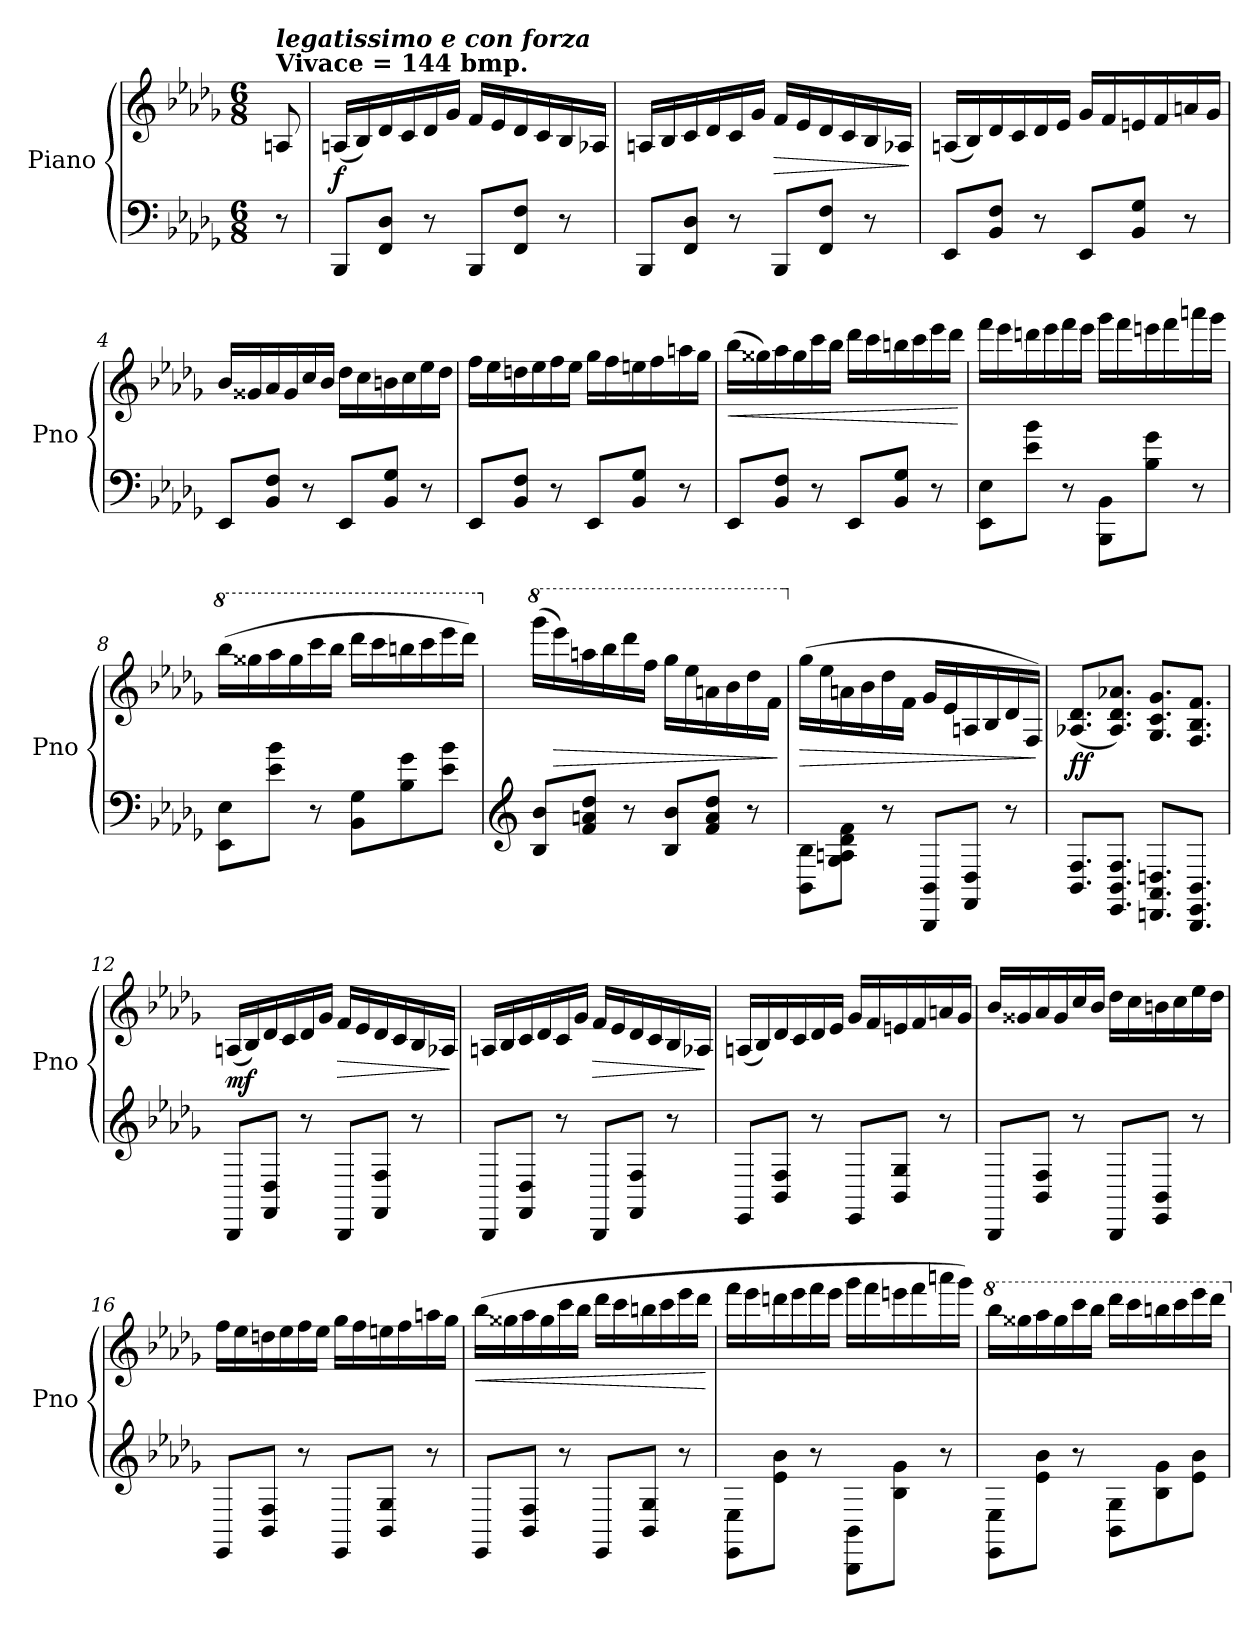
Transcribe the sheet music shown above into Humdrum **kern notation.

**kern	**kern	**dynam
*part1	*part1	*part1
*staff2	*staff1	*staff1/2
*I"Piano	*	*
*I'Pno	*	*
*clefF4	*clefG2	*
*k[b-e-a-d-g-]	*k[b-e-a-d-g-]	*
*M6/8	*M6/8	*
=	=	=
!	!LO:TX:a:B:t=Vivace = 144 bmp.	!
!	!LO:TX:a:Bi:t=legatissimo e con forza	!
8r	8An/	.
=1	=1	=1
!	!	!LO:DY:a=2
8BBB-/L	(>16An/LL	f
.	16B-/)	.
8FF/ 8D-/J	16d-/	.
.	16c/	.
8r	16d-/	.
.	16g-/JJ	.
8BBB-/L	16f/LL	.
.	16e-/	.
8FF/ 8F/J	16d-/	.
.	16c/	.
8r	16B-/	.
.	16A-X/JJ	.
=2	=2	=2
8BBB-/L	16An/LL	.
.	16B-/	.
8FF/ 8D-/J	16c/	.
.	16d-/	.
8r	16c/	.
.	16g-/JJ	.
!	!	!LO:HP:b
8BBB-/L	16f/LL	>
.	16e-/	.
8FF/ 8F/J	16d-/	.
.	16c/	.
8r	16B-/	.
.	16A-X/JJ	.
.	.	]
!!LO:LB:g=z
=3	=3	=3
8EE-/L	(>16An/LL	.
.	16B-/)	.
8BB-/ 8F/J	16d-/	.
.	16c/	.
8r	16d-/	.
.	16e-/JJ	.
8EE-/L	16g-/LL	.
.	16f/	.
8BB-/ 8G-/J	16en/	.
.	16f/	.
8r	16an/	.
.	16g-/JJ	.
=4	=4	=4
8EE-/L	16b-/LL	.
.	16g##X/	.
8BB-/ 8F/J	16a-/	.
.	16g##/	.
8r	16cc/	.
.	16b-/JJ	.
8EE-/L	16dd-\LL	.
.	16cc\	.
8BB-/ 8G-/J	16bn\	.
.	16cc\	.
8r	16ee-\	.
.	16dd-\JJ	.
=5	=5	=5
8EE-/L	16ff\LL	.
.	16ee-\	.
8BB-/ 8F/J	16ddn\	.
.	16ee-\	.
8r	16ff\	.
.	16ee-\JJ	.
8EE-/L	16gg-\LL	.
.	16ff\	.
8BB-/ 8G-/J	16een\	.
.	16ff\	.
8r	16aan\	.
.	16gg-\JJ	.
!!LO:LB:g=z
=6	=6	=6
!	!	!LO:HP:b
8EE-/L	(16bb-\LL	<
.	16gg##X\)	.
8BB-/ 8F/J	16aa-\	.
.	16gg##\	.
8r	16ccc\	.
.	16bb-\JJ	.
8EE-/L	16ddd-\LL	.
.	16ccc\	.
8BB-/ 8G-/J	16bbn\	.
.	16ccc\	.
8r	16eee-\	.
.	16ddd-\JJ	.
.	.	[
=7	=7	=7
8EE-\ 8E-\L	16fff\LL	.
.	16eee-\	.
8e-\ 8b-\J	16dddn\	.
.	16eee-\	.
8r	16fff\	.
.	16eee-\JJ	.
8BBB-\ 8BB-\L	16ggg-\LL	.
.	16fff\	.
8B-\ 8g-\J	16eeen\	.
.	16fff\	.
8r	16aaan\	.
.	16ggg-\JJ	.
!!LO:LB:g=z
=8	=8	=8
*	*8va	*
8EE-\ 8E-\L	(16bbb-\LL	.
.	16ggg##X\	.
8e-\ 8b-\J	16aaa-\	.
.	16ggg##\	.
8r	16cccc\	.
.	16bbb-\JJ	.
8BB-\ 8G-\L	16dddd-\LL	.
.	16cccc\	.
8B-\ 8g-\	16bbbn\	.
.	16cccc\	.
8e-\ 8b-\J	16eeee-\	.
.	16dddd-\JJ)	.
=9	=9	=9
*clefG2	*	*
*	*X8va	*
*	*8va	*
8B-/ 8b-/L	(16gggg-\LL	.
!	!	!LO:HP:b
.	16eeee-\)	>
8f/ 8an/ 8dd-/J	16aaan\	.
.	16bbb-\	.
8r	16dddd-\	.
.	16fff\JJ	.
8B-/ 8b-/L	16ggg-\LL	.
.	16eee-\	.
8f/ 8a/ 8dd-/J	16aan\	.
.	16bb-\	.
8r	16ddd-\	.
.	16ff\JJ	.
.	.	]
!!LO:LB:g=z
=10	=10	=10
*	*X8va	*
!	!	!LO:HP:b
8BB-\ 8B-\L	(16gg-\LL	>
.	16ee-\	.
8G-\ 8An\ 8d-\ 8f\J	16an\	.
.	16b-\	.
8r	16dd-\	.
.	16f\JJ	.
8BBB-/ 8BB-/L	16g-/LL	.
.	16e-/	.
8FF/ 8D-/J	16An/	.
.	16B-/	.
8r	16d-/	.
.	16F/JJ)	.
.	.	]
=11	=11	=11
!	!	!LO:DY:b
8.BB-/ 8.F/L	(>8.A-X/ 8.d-/L	ff
8.EE-/ 8.BB-/ 8.F/J	8.A-/ 8.d-/ 8.a-X/J)	.
8.DDn/ 8.AA-/ 8.Dn/L	8.G-/ 8.c/ 8.g-/L	.
8.BBB-/ 8.EE-/ 8.BB-/J	8.F/ 8.B-/ 8.f/J	.
!!LO:PB:g=z
=12	=12	=12
!	!	!LO:DY:b
8BBB-/L	(>16An/LL	mf
.	16B-/)	.
8FF/ 8D-/J	16d-/	.
.	16c/	.
8r	16d-/	.
.	16g-/JJ	.
!	!	!LO:HP:b
8BBB-/L	16f/LL	>
.	16e-/	.
8FF/ 8F/J	16d-/	.
.	16c/	.
8r	16B-/	.
.	16A-X/JJ	.
.	.	]
=13	=13	=13
8BBB-/L	16An/LL	.
.	16B-/	.
8FF/ 8D-/J	16c/	.
.	16d-/	.
8r	16c/	.
.	16g-/JJ	.
!	!	!LO:HP:b
8BBB-/L	16f/LL	>
.	16e-/	.
8FF/ 8F/J	16d-/	.
.	16c/	.
8r	16B-/	.
.	16A-X/JJ	.
.	.	]
!!LO:LB:g=z
=14	=14	=14
8EE-/L	(>16An/LL	.
.	16B-/)	.
8BB-/ 8F/J	16d-/	.
.	16c/	.
8r	16d-/	.
.	16e-/JJ	.
8EE-/L	16g-/LL	.
.	16f/	.
8BB-/ 8G-/J	16en/	.
.	16f/	.
8r	16an/	.
.	16g-/JJ	.
=15	=15	=15
8BBB-/L	16b-/LL	.
.	16g##X/	.
8BB-/ 8F/J	16a-/	.
.	16g##/	.
8r	16cc/	.
.	16b-/JJ	.
8BBB-/L	16dd-\LL	.
.	16cc\	.
8EE-/ 8BB-/J	16bn\	.
.	16cc\	.
8r	16ee-\	.
.	16dd-\JJ	.
=16	=16	=16
8EE-/L	16ff\LL	.
.	16ee-\	.
8BB-/ 8F/J	16ddn\	.
.	16ee-\	.
8r	16ff\	.
.	16ee-\JJ	.
8EE-/L	16gg-\LL	.
.	16ff\	.
8BB-/ 8G-/J	16een\	.
.	16ff\	.
8r	16aan\	.
.	16gg-\JJ	.
!!LO:LB:g=z
=17	=17	=17
!	!	!LO:HP:b
8EE-/L	(16bb-\LL	<
.	16gg##X\	.
8BB-/ 8F/J	16aa-\	.
.	16gg##\	.
8r	16ccc\	.
.	16bb-\JJ	.
8EE-/L	16ddd-\LL	.
.	16ccc\	.
8BB-/ 8G-/J	16bbn\	.
.	16ccc\	.
8r	16eee-\	.
.	16ddd-\JJ	.
.	.	[
=18	=18	=18
8EE-\ 8E-\L	16fff\LL	.
.	16eee-\	.
8e-\ 8b-\J	16dddn\	.
.	16eee-\	.
8r	16fff\	.
.	16eee-\JJ	.
8BBB-\ 8BB-\L	16ggg-\LL	.
.	16fff\	.
8B-\ 8g-\J	16eeen\	.
.	16fff\	.
8r	16aaan\	.
.	16ggg-\JJ)	.
!!LO:LB:g=z
=19	=19	=19
*	*8va	*
8EE-\ 8E-\L	16bbb-\LL	.
.	16ggg##X\	.
8e-\ 8b-\J	16aaa-\	.
.	16ggg##\	.
8r	16cccc\	.
.	16bbb-\JJ	.
8BB-\ 8G-\L	16dddd-\LL	.
.	16cccc\	.
8B-\ 8g-\	16bbbn\	.
.	16cccc\	.
8e-\ 8b-\J	16eeee-\	.
.	16dddd-\JJ	.
*	*X8va	*
=	=	=
*-	*-	*-
